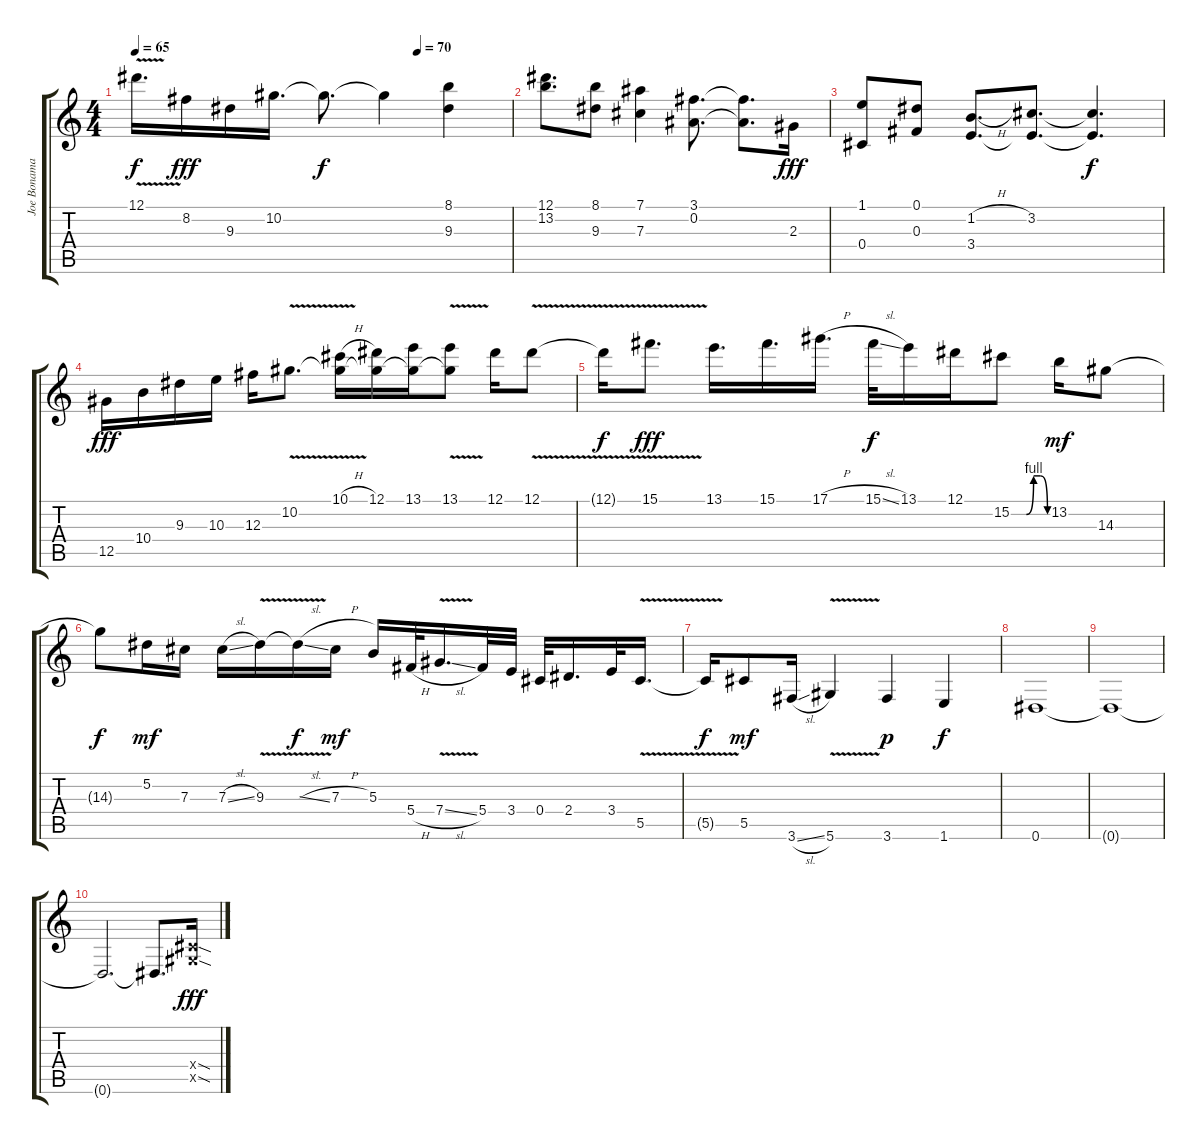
\track ("Joe Bonamassa - Guitar" "Joe Bonama") {instrument electricguitarclean bank 27}
\staff {score tabs}
\tuning (Eb4 Bb3 Gb3 Db3 Ab2 Eb2) {hide}
\ts (4 4)
\tempo 65
\tempo (70 0.75)
\clef g2
\ks c
12.1{v t}.16{d dy f} 8.2.16{dy fff} 9.3.16 10.2.16{d} 10.2{t}.8{d dy f} 10.2{t}.4 (8.1 9.3).4 |
(12.1 13.2).8{d} (8.1 9.3).8 (7.1 7.3).4 (3.1 0.2).8{d} (3.1{t} 0.2{t}).8{d} 2.3.16{dy fff} |
(1.1 0.4).8 (0.1 0.3).8 (1.2{h} 3.4).8{d} (3.2 3.4{t}).8{d} (3.2{t} 3.4{t}).4{d dy f} |
12.5.16{dy fff} 10.4.16 9.3.16 10.3.16 12.3.16 10.2{v}.8{d} (10.1{h} 10.2{t}).16 (12.1 10.2{t}).16 (13.1 10.2{t}).16 (13.1{v} 10.2{t}).8 12.1.16 12.1{v}.8 |
12.1{t}.16{dy f} 15.1{v}.8{d dy fff} 13.1.16{d} 15.1.16{d} 17.1{h}.16{d} 15.1{sl}.32{dy f} 13.1.16 12.1.16 15.2{be (custom 0 0 10 0 15 0 25 0 37 4 48 4 60 0)}.8 13.2.16{dy mf} 14.3.8 |
14.3{t}.8{dy f} 5.2.16{dy mf} 7.3.16 7.3{sl}.16 9.3{v}.16 9.3{sl t}.16{dy f} 7.3{h}.16{dy mf} 5.3.16 5.4{h}.32 7.4{v sl}.16{d} 5.4.32 3.4.32 0.4.32 2.4.16{d} 3.4.32 5.5{v}.16{d} |
5.5{t}.16{dy f} 5.5.8{dy mf} 3.6{sl}.16 5.6{v}.4{instrument overdrivenguitar} 3.6.4{dy p} 1.6.4{dy f} |
0.6.1{volume 16} |
0.6{t}.1 |
0.6{t}.2{d} 0.6{t}.8{d} (0.4{sod x} 0.5{sod x}).16{dy fff}
